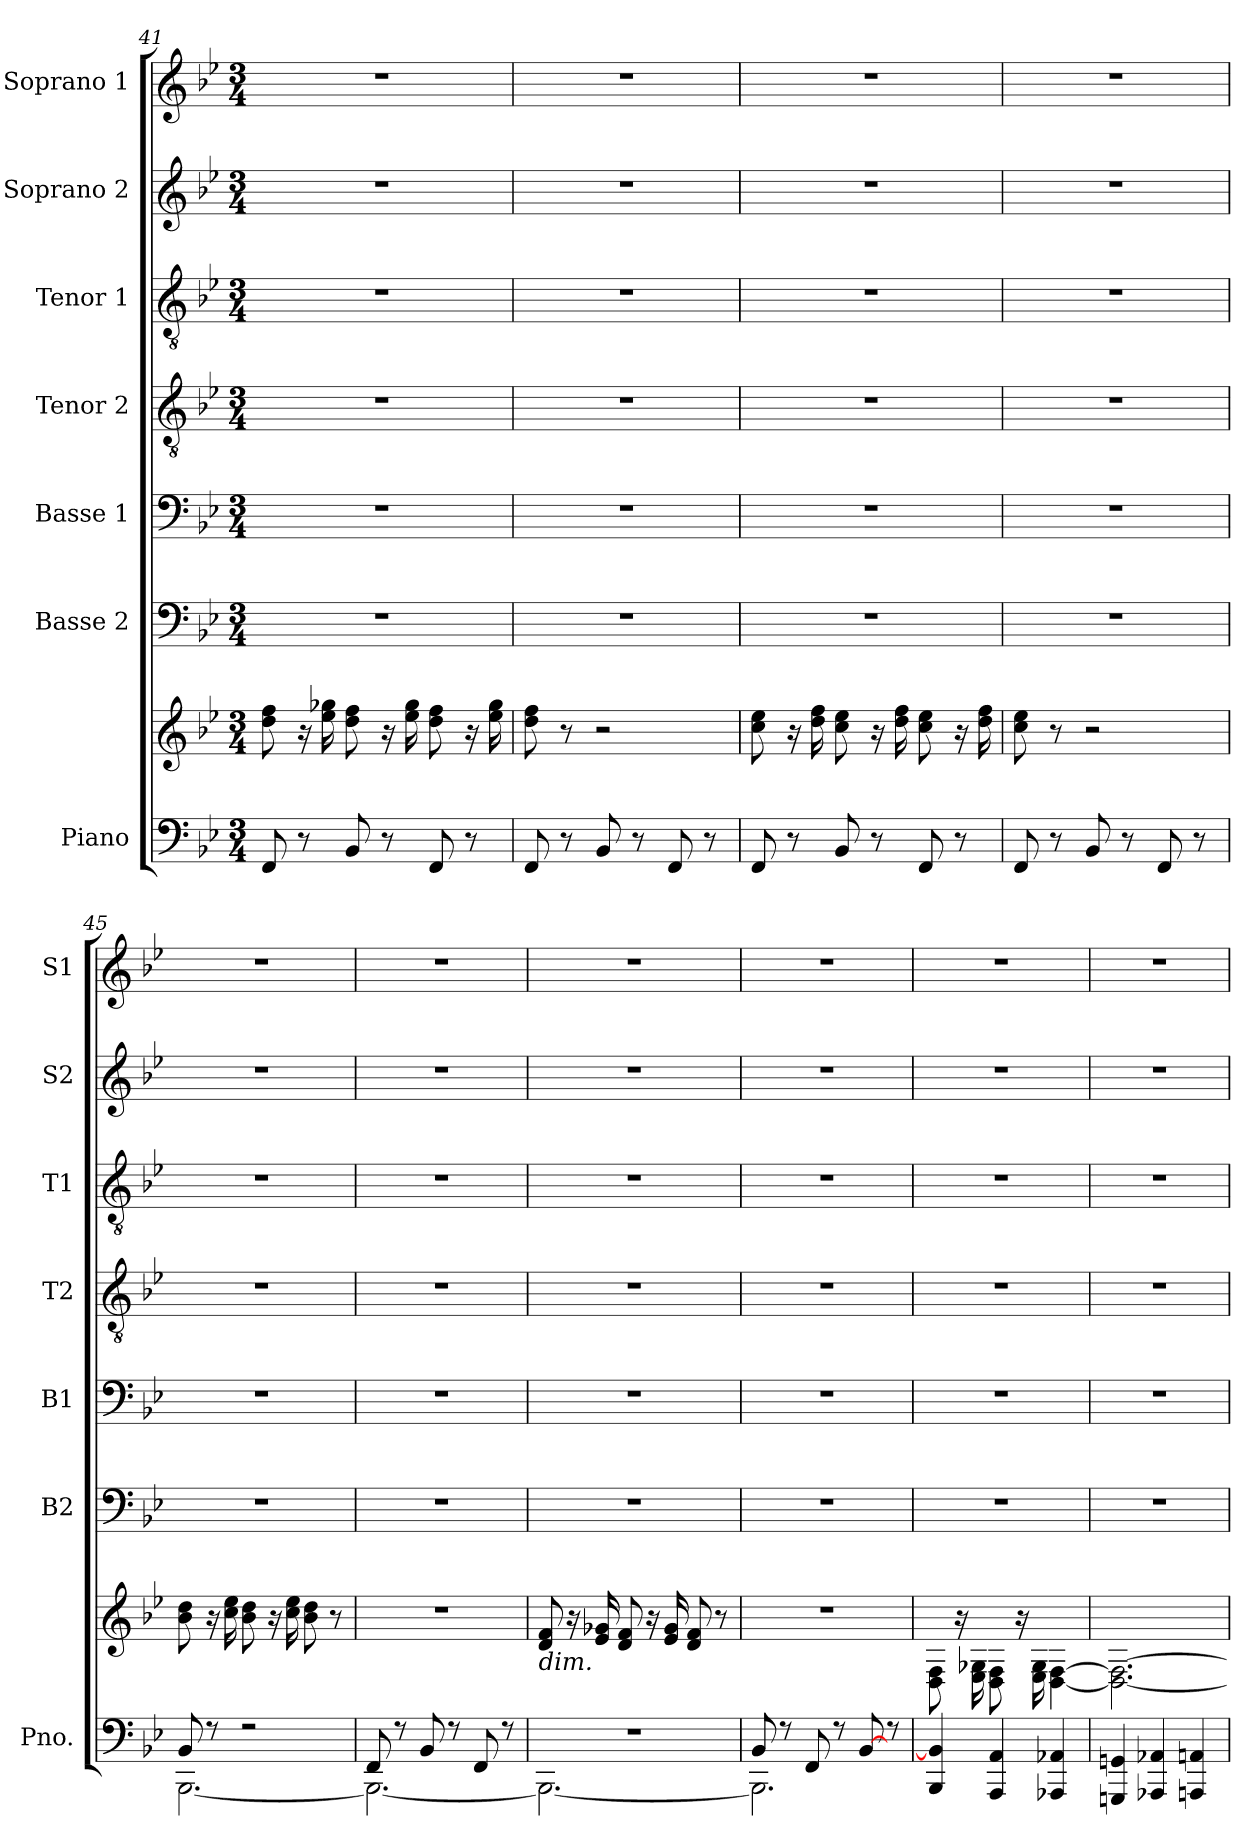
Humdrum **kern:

**kern	**kern	**kern	**kern	**kern	**kern	**kern	**kern
*part7	*part7	*part6	*part5	*part4	*part3	*part2	*part1
*staff8	*staff7	*staff6	*staff5	*staff4	*staff3	*staff2	*staff1
*I"Piano	*	*I"Basse 2	*I"Basse 1	*I"Tenor 2	*I"Tenor 1	*I"Soprano 2	*I"Soprano 1
*I'Pno.	*	*I'B2	*I'B1	*I'T2	*I'T1	*I'S2	*I'S1
!!LO:LB:g=z
*clefF4	*clefG2	*clefF4	*clefF4	*clefGv2	*clefGv2	*clefG2	*clefG2
*k[b-e-]	*k[b-e-]	*k[b-e-]	*k[b-e-]	*k[b-e-]	*k[b-e-]	*k[b-e-]	*k[b-e-]
*M3/4	*M3/4	*M3/4	*M3/4	*M3/4	*M3/4	*M3/4	*M3/4
=41	=41	=41	=41	=41	=41	=41	=41
8FF/	8dd\ 8ff\	2.r	2.r	2.r	2.r	2.r	2.r
8r	16r	.	.	.	.	.	.
.	16ee-\ 16gg-X\	.	.	.	.	.	.
8BB-/	8dd\ 8ff\	.	.	.	.	.	.
8r	16r	.	.	.	.	.	.
.	16ee-\ 16gg-\	.	.	.	.	.	.
8FF/	8dd\ 8ff\	.	.	.	.	.	.
8r	16r	.	.	.	.	.	.
.	16ee-\ 16gg-\	.	.	.	.	.	.
=42	=42	=42	=42	=42	=42	=42	=42
8FF/	8dd\ 8ff\	2.r	2.r	2.r	2.r	2.r	2.r
8r	8r	.	.	.	.	.	.
8BB-/	2r	.	.	.	.	.	.
8r	.	.	.	.	.	.	.
8FF/	.	.	.	.	.	.	.
8r	.	.	.	.	.	.	.
=43	=43	=43	=43	=43	=43	=43	=43
8FF/	8cc\ 8ee-\	2.r	2.r	2.r	2.r	2.r	2.r
8r	16r	.	.	.	.	.	.
.	16dd\ 16ff\	.	.	.	.	.	.
8BB-/	8cc\ 8ee-\	.	.	.	.	.	.
8r	16r	.	.	.	.	.	.
.	16dd\ 16ff\	.	.	.	.	.	.
8FF/	8cc\ 8ee-\	.	.	.	.	.	.
8r	16r	.	.	.	.	.	.
.	16dd\ 16ff\	.	.	.	.	.	.
=44	=44	=44	=44	=44	=44	=44	=44
8FF/	8cc\ 8ee-\	2.r	2.r	2.r	2.r	2.r	2.r
8r	8r	.	.	.	.	.	.
8BB-/	2r	.	.	.	.	.	.
8r	.	.	.	.	.	.	.
8FF/	.	.	.	.	.	.	.
8r	.	.	.	.	.	.	.
!!LO:LB:g=z
=45	=45	=45	=45	=45	=45	=45	=45
*^	*	*	*	*	*	*	*
8BB-/	[2.BBB-\	8b-\ 8dd\	2.r	2.r	2.r	2.r	2.r	2.r
8r	.	16r	.	.	.	.	.	.
.	.	16cc\ 16ee-\	.	.	.	.	.	.
2r	.	8b-\ 8dd\	.	.	.	.	.	.
.	.	16r	.	.	.	.	.	.
.	.	16cc\ 16ee-\	.	.	.	.	.	.
.	.	8b-\ 8dd\	.	.	.	.	.	.
.	.	8r	.	.	.	.	.	.
=46	=46	=46	=46	=46	=46	=46	=46	=46
8FF/	2.BBB-\_	2.r	2.r	2.r	2.r	2.r	2.r	2.r
8r	.	.	.	.	.	.	.	.
8BB-/	.	.	.	.	.	.	.	.
8r	.	.	.	.	.	.	.	.
8FF/	.	.	.	.	.	.	.	.
8r	.	.	.	.	.	.	.	.
=47	=47	=47	=47	=47	=47	=47	=47	=47
!	!	!LO:TX:b:i:t=dim.	!	!	!	!	!	!
2.r	2.BBB-\_	8d/ 8f/	2.r	2.r	2.r	2.r	2.r	2.r
.	.	16r	.	.	.	.	.	.
.	.	16e-/ 16g-X/	.	.	.	.	.	.
.	.	8d/ 8f/	.	.	.	.	.	.
.	.	16r	.	.	.	.	.	.
.	.	16e-/ 16g-/	.	.	.	.	.	.
.	.	8d/ 8f/	.	.	.	.	.	.
.	.	8r	.	.	.	.	.	.
=48	=48	=48	=48	=48	=48	=48	=48	=48
8BB-/	2.BBB-\]	2.r	2.r	2.r	2.r	2.r	2.r	2.r
8r	.	.	.	.	.	.	.	.
8FF/	.	.	.	.	.	.	.	.
8r	.	.	.	.	.	.	.	.
[8BB-/	.	.	.	.	.	.	.	.
8r	.	.	.	.	.	.	.	.
*v	*v	*	*	*	*	*	*	*
!!LO:LB:g=z
=49	=49	=49	=49	=49	=49	=49	=49
4BBB-/ 4BB-/]	8D\ 8F\	2.r	2.r	2.r	2.r	2.r	2.r
.	16r	.	.	.	.	.	.
.	16E-\ 16G-X\	.	.	.	.	.	.
4AAA/ 4AA/	8D\ 8F\	.	.	.	.	.	.
.	16r	.	.	.	.	.	.
.	16E-\ 16G-\	.	.	.	.	.	.
4AAA-X/ 4AA-X/	[4D\ [4F\	.	.	.	.	.	.
=50	=50	=50	=50	=50	=50	=50	=50
4GGGn/ 4GGn/	2.D\_ 2.F\_	2.r	2.r	2.r	2.r	2.r	2.r
4AAA-X/ 4AA-X/	.	.	.	.	.	.	.
4AAAn/ 4AAn/	.	.	.	.	.	.	.
=	=	=	=	=	=	=	=
*-	*-	*-	*-	*-	*-	*-	*-
